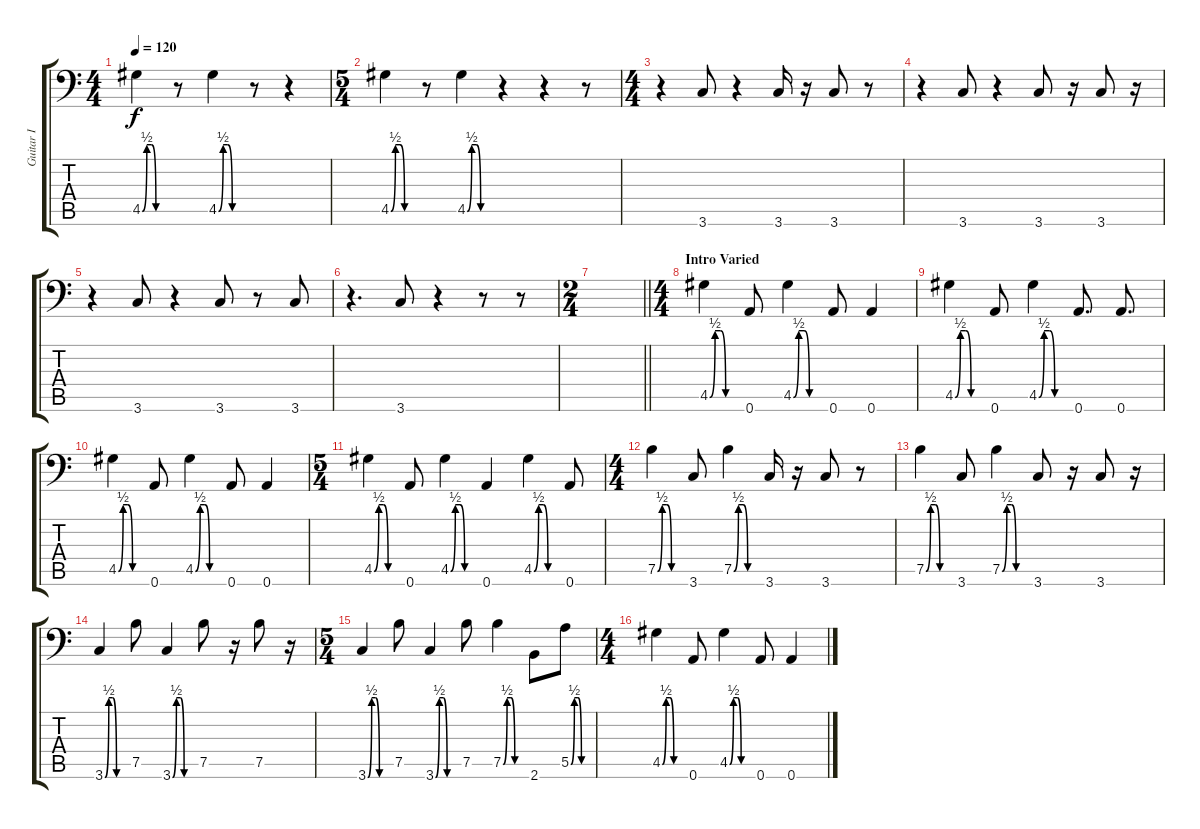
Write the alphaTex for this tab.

\track ("Guitar I" "Guitar I") {instrument distortionguitar}
\staff {score tabs}
\tuning (B3 Gb3 D3 A2 E2 A1) {hide}
\ts (4 4)
\tempo 120
\clef f4
\ks c
4.5{be (custom 0 0 10 2 20 2 30 0 60 0)}.4{dy f} r.8 4.5{be (custom 0 0 10 2 20 2 30 0 60 0)}.4 r.8 r.4 |
\ts (5 4)
4.5{be (custom 0 0 10 2 20 2 30 0 60 0)}.4 r.8 4.5{be (custom 0 0 10 2 20 2 30 0 60 0)}.4 r.4 r.4 r.8 |
\ts (4 4)
r.4 3.6.8 r.4 3.6.16 r.16 3.6.8 r.8 |
r.4 3.6.8 r.4 3.6.8 r.16 3.6.8 r.16 |
r.4 3.6.8 r.4 3.6.8 r.8 3.6.8 |
r.4{d} 3.6.8 r.4 r.8 r.8 |
\ts (2 4)
\barLineRight lightlight
|
\ts (4 4)
\section ("" "Intro Varied")
4.5{be (custom 0 0 10 2 20 2 30 0 60 0)}.4 0.6.8 4.5{be (custom 0 0 10 2 20 2 30 0 60 0)}.4 0.6.8 0.6.4 |
4.5{be (custom 0 0 10 2 20 2 30 0 60 0)}.4 0.6.8 4.5{be (custom 0 0 10 2 20 2 30 0 60 0)}.4 0.6.8{d} 0.6.8{d} |
4.5{be (custom 0 0 10 2 20 2 30 0 60 0)}.4 0.6.8 4.5{be (custom 0 0 10 2 20 2 30 0 60 0)}.4 0.6.8 0.6.4 |
\ts (5 4)
4.5{be (custom 0 0 10 2 20 2 30 0 60 0)}.4 0.6.8 4.5{be (custom 0 0 10 2 20 2 30 0 60 0)}.4 0.6.4 4.5{be (custom 0 0 10 2 20 2 30 0 60 0)}.4 0.6.8 |
\ts (4 4)
7.5{be (custom 0 0 10 2 20 2 30 0 60 0)}.4 3.6.8 7.5{be (custom 0 0 10 2 20 2 30 0 60 0)}.4 3.6.16 r.16 3.6.8 r.8 |
7.5{be (custom 0 0 10 2 20 2 30 0 60 0)}.4 3.6.8 7.5{be (custom 0 0 10 2 20 2 30 0 60 0)}.4 3.6.8 r.16 3.6.8 r.16 |
3.6{be (custom 0 0 10 2 20 2 30 0 60 0)}.4 7.5.8 3.6{be (custom 0 0 10 2 20 2 30 0 60 0)}.4 7.5.8 r.16 7.5.8 r.16 |
\ts (5 4)
3.6{be (custom 0 0 10 2 20 2 30 0 60 0)}.4 7.5.8 3.6{be (custom 0 0 10 2 20 2 30 0 60 0)}.4 7.5.8 7.5{be (custom 0 0 10 2 20 2 30 0 60 0)}.4 2.6.8 5.5{be (custom 0 0 10 2 20 2 30 0 60 0)}.8 |
\ts (4 4)
4.5{be (custom 0 0 10 2 20 2 30 0 60 0)}.4 0.6.8 4.5{be (custom 0 0 10 2 20 2 30 0 60 0)}.4 0.6.8 0.6.4
